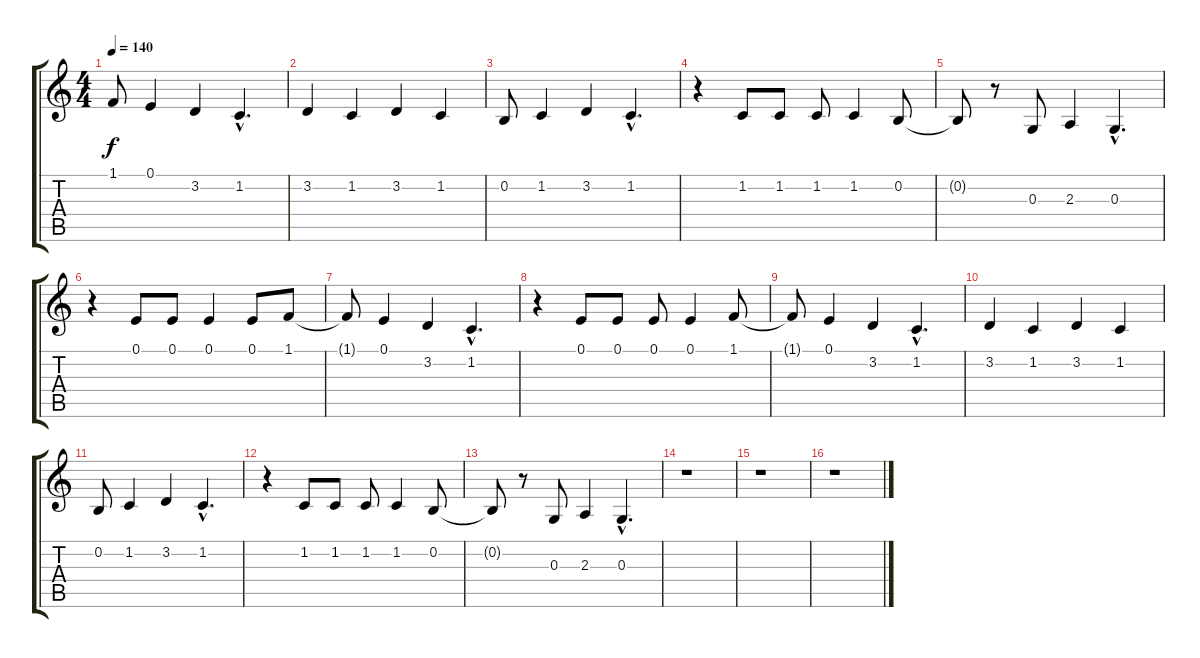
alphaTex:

\track "" {instrument electricgrandpiano}
\staff {score tabs}
\tuning (E4 B3 G3 D3 A2 E2) {hide}
\ts (4 4)
\tempo 140
\clef g2
\ks c
1.1{t}.8{dy f} 0.1.4 3.2.4 1.2{hac}.4{d} |
3.2.4 1.2.4 3.2.4 1.2.4 |
0.2.8 1.2.4 3.2.4 1.2{hac}.4{d} |
r.4 1.2.8 1.2.8 1.2.8 1.2.4 0.2.8 |
0.2{t}.8 r.8 0.3.8 2.3.4 0.3{hac}.4{d} |
r.4 0.1.8 0.1.8 0.1.4 0.1.8 1.1.8 |
1.1{t}.8 0.1.4 3.2.4 1.2{hac}.4{d} |
r.4 0.1.8 0.1.8 0.1.8 0.1.4 1.1.8 |
1.1{t}.8 0.1.4 3.2.4 1.2{hac}.4{d} |
3.2.4 1.2.4 3.2.4 1.2.4 |
0.2.8 1.2.4 3.2.4 1.2{hac}.4{d} |
r.4 1.2.8 1.2.8 1.2.8 1.2.4 0.2.8 |
0.2{t}.8 r.8 0.3.8 2.3.4 0.3{hac}.4{d} |
r.1 |
r.1 |
r.1
